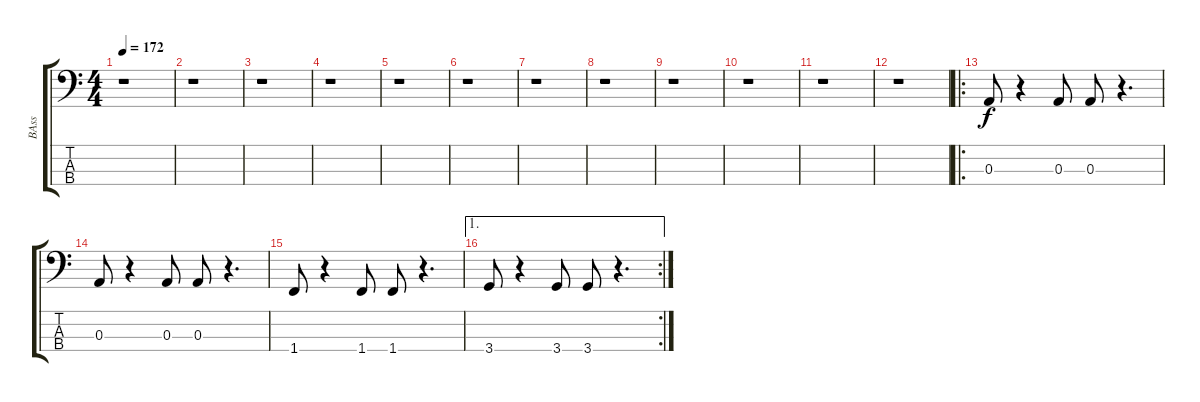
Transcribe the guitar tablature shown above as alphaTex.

\track ("BAss" "BAss") {instrument electricbasspick}
\staff {score tabs}
\tuning (G2 D2 A1 E1) {hide}
\ts (4 4)
\tempo 172
\clef f4
\ks c
r.1{dy f instrument electricbasspick} |
r.1 |
r.1 |
r.1 |
r.1 |
r.1 |
r.1 |
r.1 |
r.1 |
r.1 |
r.1 |
r.1 |
\ro
0.3.8 r.4 0.3.8 0.3.8 r.4{d} |
0.3.8 r.4 0.3.8 0.3.8 r.4{d} |
1.4.8 r.4 1.4.8 1.4.8 r.4{d} |
\ae 1
\rc 2
3.4.8 r.4 3.4.8 3.4.8 r.4{d}
